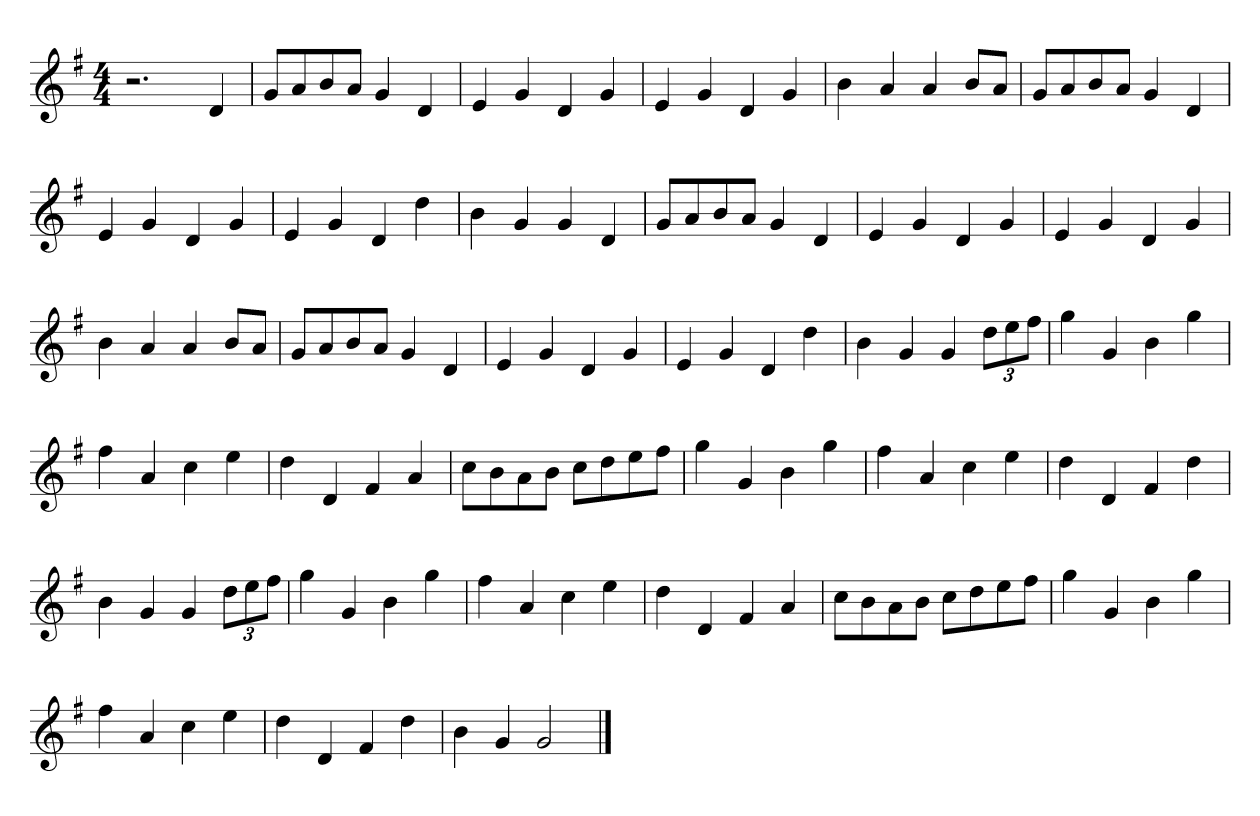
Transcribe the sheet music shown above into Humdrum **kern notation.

**kern
*part1
*staff1
*clefG2
*k[f#]
*M4/4
=
2.r
4d/
=
8g/L
8a/
8b/
8a/J
4g/
4d/
=
4e/
4g/
4d/
4g/
=
4e/
4g/
4d/
4g/
=
4b\
4a/
4a/
8b/L
8a/J
=
8g/L
8a/
8b/
8a/J
4g/
4d/
=
4e/
4g/
4d/
4g/
=
4e/
4g/
4d/
4dd\
=
4b\
4g/
4g/
4d/
=
8g/L
8a/
8b/
8a/J
4g/
4d/
=
4e/
4g/
4d/
4g/
=
4e/
4g/
4d/
4g/
=
4b\
4a/
4a/
8b/L
8a/J
=
8g/L
8a/
8b/
8a/J
4g/
4d/
=
4e/
4g/
4d/
4g/
=
4e/
4g/
4d/
4dd\
=
4b\
4g/
4g/
12dd\L
12ee\
12ff#\J
=
4gg\
4g/
4b\
4gg\
=
4ff#\
4a/
4cc\
4ee\
=
4dd\
4d/
4f#/
4a/
=
8cc\L
8b\
8a\
8b\J
8cc\L
8dd\
8ee\
8ff#\J
=
4gg\
4g/
4b\
4gg\
=
4ff#\
4a/
4cc\
4ee\
=
4dd\
4d/
4f#/
4dd\
=
4b\
4g/
4g/
12dd\L
12ee\
12ff#\J
=
4gg\
4g/
4b\
4gg\
=
4ff#\
4a/
4cc\
4ee\
=
4dd\
4d/
4f#/
4a/
=
8cc\L
8b\
8a\
8b\J
8cc\L
8dd\
8ee\
8ff#\J
=
4gg\
4g/
4b\
4gg\
=
4ff#\
4a/
4cc\
4ee\
=
4dd\
4d/
4f#/
4dd\
=
4b\
4g/
2g/
==
*-
